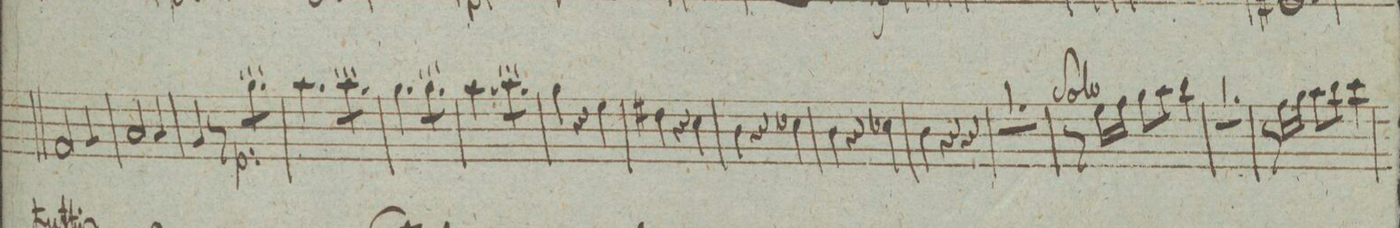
**kern	**dynam
*I"Fagoto 2do	*
*clefF4	*
*k[]	*
*M3/4	*
2AA/	.
4BB/	.
=26	=26
2C/	.
4C/	.
=27	=27
4BB/	.
8r	.
*tremolo	*
8B\L	p
8B\	.
8B\J	.
*Xtremolo	*
=28	=28
4.c\	.
*tremolo	*
8c\L	.
8c\	.
8c\J	.
*Xtremolo	*
=29	=29
4.B\	.
*tremolo	*
8B\L	.
8B\	.
8B\J	.
*Xtremolo	*
=30	=30
4.c\	.
*tremolo	*
8c\L	.
8c\	.
8c\J	.
*Xtremolo	*
=31	=31
4B\	.
4r	.
4G\	.
=32	=32
4F#X\	.
4r	.
4E\	.
=33	=33
4D\	.
4r	.
4E-X\	.
=34	=34
4D\	.
4r	.
4E-X\	.
=35	=35
4D\	.
4r	.
4r	.
=36	=36
2.r	.
=37	=37
8r	.
16G\LL	.
16A\JJ	.
8B\L	.
8c\J	.
4d\	.
=38	=38
2.r	.
=39	=39
8r	.
16A\LL	.
16B\JJ	.
8c\L	.
8d\J	.
4e\	.
=40	=40
*-	*-
